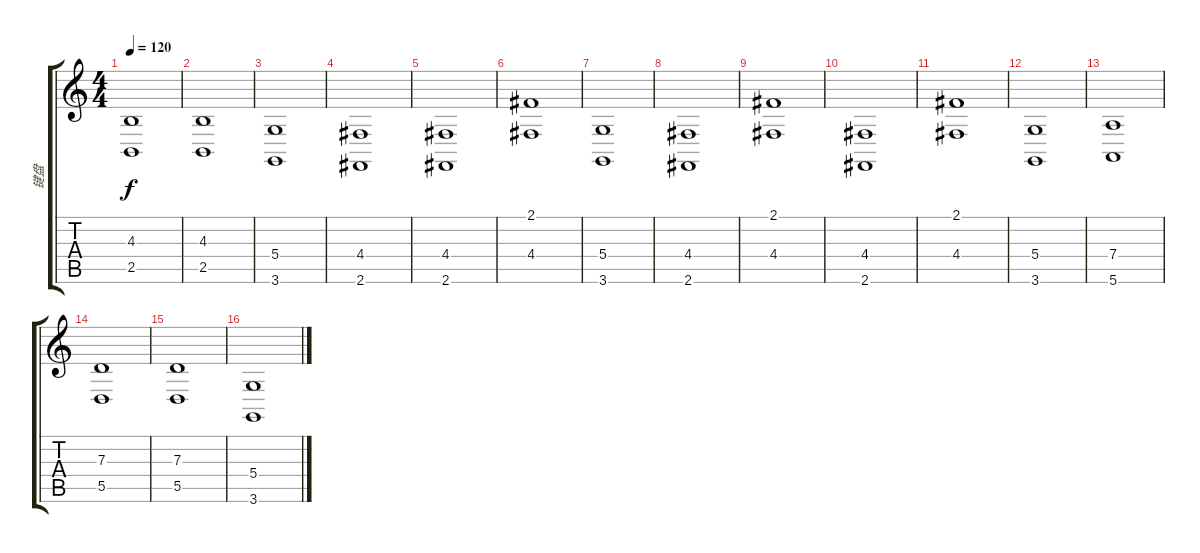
\track ("键盘" "键盘") {instrument brightacousticpiano}
\staff {score tabs}
\tuning (E4 B3 G3 D3 A2 E2) {hide}
\ts (4 4)
\tempo 120
\clef g2
\ks c
(4.3 2.5).1{dy f} |
(4.3 2.5).1 |
(5.4 3.6).1 |
(4.4 2.6).1 |
(4.4 2.6).1 |
(2.1 4.4).1 |
(5.4 3.6).1 |
(4.4 2.6).1 |
(2.1 4.4).1 |
(4.4 2.6).1 |
(2.1 4.4).1 |
(5.4 3.6).1 |
(7.4 5.6).1 |
(7.3 5.5).1 |
(7.3 5.5).1 |
(5.4 3.6).1
